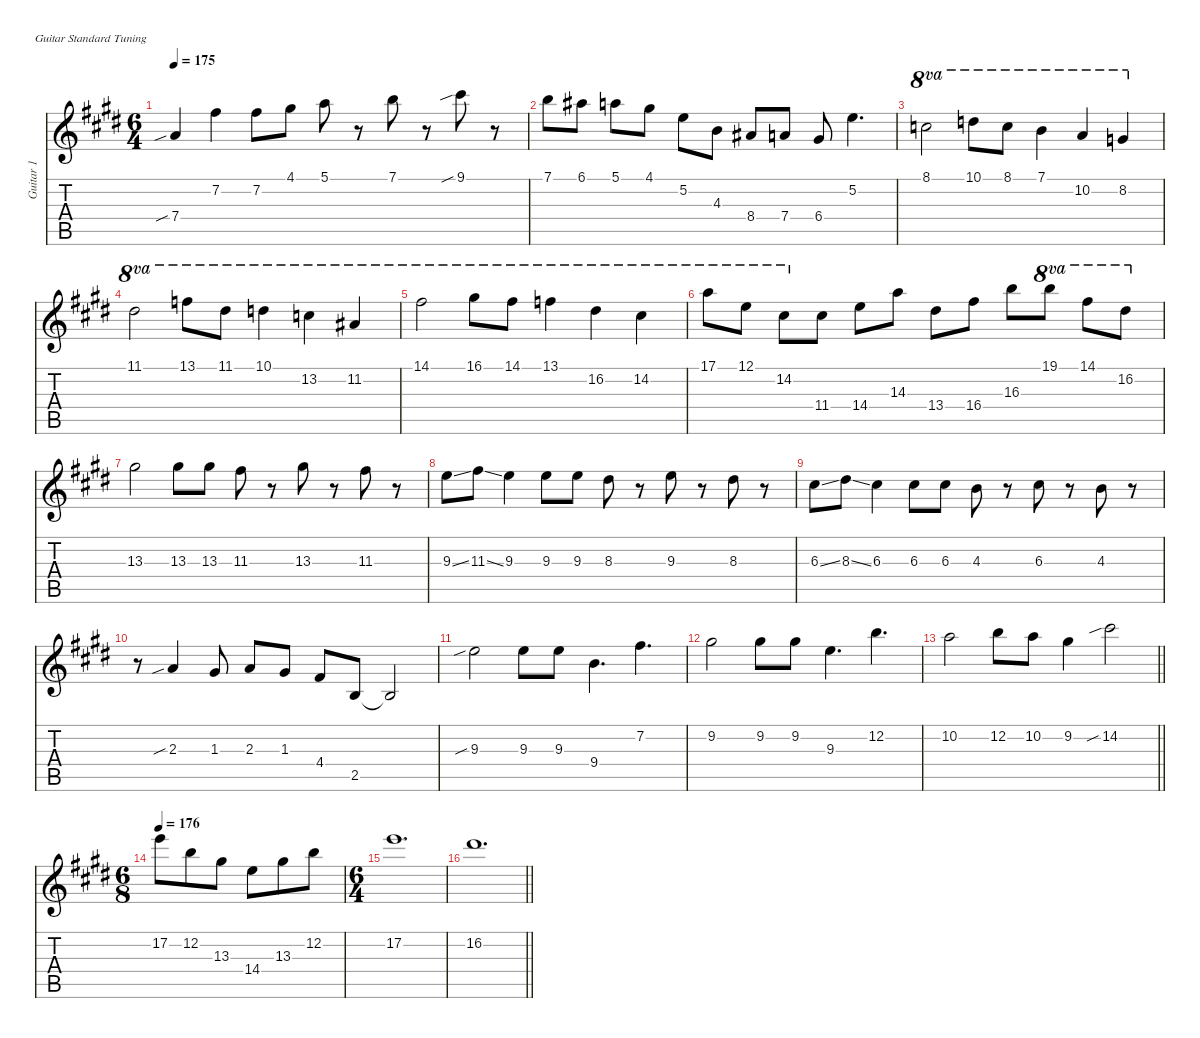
\defaultSystemsLayout 4
\hideDynamics
\bracketExtendMode nobrackets
\firstSystemTrackNameMode fullname
\otherSystemsTrackNameMode fullname
\otherSystemsTrackNameOrientation horizontal
\track ("Guitar 1" "n.guit.") {instrument acousticguitarnylon}
\staff {score tabs}
\tuning (E4 B3 G3 D3 A2 E2)
\ts (6 4)
\tempo 175
\clef g2
\ks e
7.4{sib acc forcenatural}.4{dy f} 7.2{acc #}.4 7.2{acc #}.8 4.1{acc #}.8 5.1{acc forcenatural}.8 r.8 7.1{acc forcenatural}.8 r.8 9.1{sib acc #}.8 r.8 |
7.1{acc forcenatural}.8 6.1{acc #}.8 5.1{acc forcenatural}.8 4.1{acc #}.8 5.2{acc forcenatural}.8 4.3{acc forcenatural}.8 8.4{acc #}.8 7.4{acc forcenatural}.8 6.4{acc #}.8 5.2{acc forcenatural}.4{d} |
8.1{acc forcenatural}.2{ot 8va} 10.1{acc forcenatural}.8{ot 8va} 8.1{acc forcenatural}.8{ot 8va} 7.1{acc forcenatural}.4{ot 8va} 10.2{acc forcenatural}.4{ot 8va} 8.2{acc forcenatural}.4{ot 8va} |
11.1{acc #}.2{ot 8va} 13.1{acc forcenatural}.8{ot 8va} 11.1{acc #}.8{ot 8va} 10.1{acc forcenatural}.4{ot 8va} 13.2{acc forcenatural}.4{ot 8va} 11.2{acc #}.4{ot 8va} |
14.1{acc #}.2{ot 8va} 16.1{acc #}.8{ot 8va} 14.1{acc #}.8{ot 8va} 13.1{acc forcenatural}.4{ot 8va} 16.2{acc #}.4{ot 8va} 14.2{acc #}.4{ot 8va} |
17.1{acc forcenatural}.8{ot 8va} 12.1{acc forcenatural}.8{ot 8va} 14.2{acc #}.8{ot 8va} 11.4{acc #}.8 14.4{acc forcenatural}.8 14.3{acc forcenatural}.8 13.4{acc #}.8 16.4{acc #}.8 16.3{acc forcenatural}.8 19.1{acc forcenatural}.8{ot 8va} 14.1{acc #}.8{ot 8va} 16.2{acc #}.8{ot 8va} |
13.3{acc #}.2 13.3{acc #}.8 13.3{acc #}.8 11.3{acc #}.8 r.8 13.3{acc #}.8 r.8 11.3{acc #}.8 r.8 |
9.3{ss acc forcenatural}.8 11.3{ss acc #}.8 9.3{acc forcenatural}.4 9.3{acc forcenatural}.8 9.3{acc forcenatural}.8 8.3{acc #}.8 r.8 9.3{acc forcenatural}.8 r.8 8.3{acc #}.8 r.8 |
6.3{ss acc #}.8 8.3{ss acc #}.8 6.3{acc #}.4 6.3{acc #}.8 6.3{acc #}.8 4.3{acc forcenatural}.8 r.8 6.3{acc #}.8 r.8 4.3{acc forcenatural}.8 r.8 |
r.8 2.3{sib acc forcenatural}.4 1.3{acc #}.8 2.3{acc forcenatural}.8 1.3{acc #}.8 4.4{acc #}.8 2.5{acc forcenatural}.8 2.5{t acc forcenatural}.2 |
9.3{sib acc forcenatural}.2 9.3{acc forcenatural}.8 9.3{acc forcenatural}.8 9.4{acc forcenatural}.4{d} 7.2{acc #}.4{d} |
9.2{acc #}.2 9.2{acc #}.8 9.2{acc #}.8 9.3{acc forcenatural}.4{d} 12.2{acc forcenatural}.4{d} |
\barLineRight lightlight
10.2{acc forcenatural}.2 12.2{acc forcenatural}.8 10.2{acc forcenatural}.8 9.2{acc #}.4 14.2{sib acc #}.2 |
\ts (6 8)
\beaming (8 3 3 3 3)
\tempo 176
17.2{acc forcenatural}.8 12.2{acc forcenatural}.8 13.3{acc #}.8 14.4{acc forcenatural}.8 13.3{acc #}.8 12.2{acc forcenatural}.8 |
\ts (6 4)
\beaming (8 3 3 3 3)
17.2{acc forcenatural}.1{d} |
\barLineRight lightlight
16.2{acc #}.1{d}
